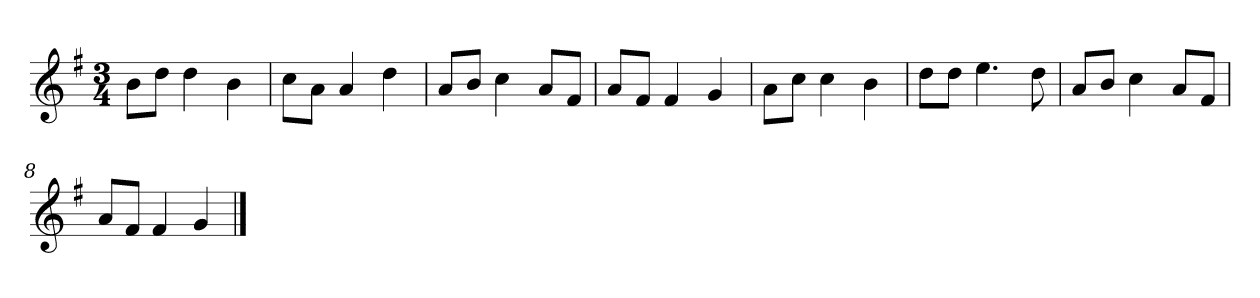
**kern
*part1
*staff1
*clefG2
*k[f#]
*G:
*M3/4
=
8b\L
8dd\J
4dd
4b
=2
8cc\L
8a\J
4a
4dd
=3
8a/L
8b/J
4cc
8a/L
8f#/J
=4
8a/L
8f#/J
4f#
4g
=5y
8a\L
8cc\J
4cc
4b
=6
8dd\L
8dd\J
4.ee
8dd
=7
8a/L
8b/J
4cc
8a/L
8f#/J
=8
8a/L
8f#/J
4f#
4g
==
*-
